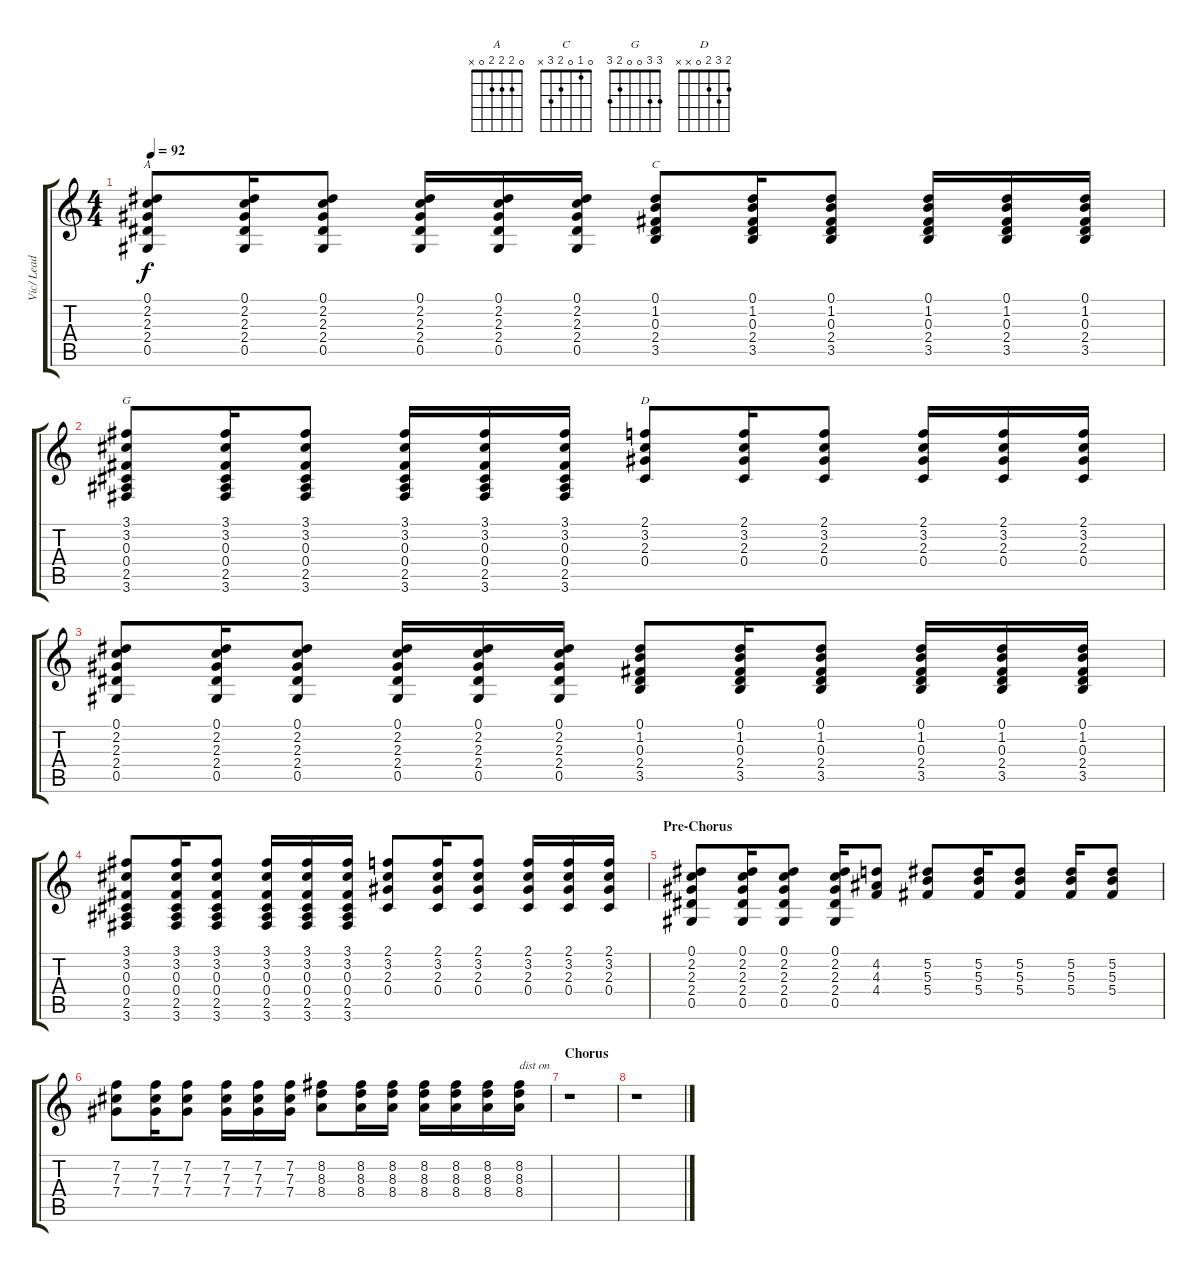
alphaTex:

\track ("Vic/ Lead" "Vic/ Lead") {instrument acousticguitarsteel}
\staff {score tabs}
\tuning (Eb4 Bb3 Gb3 Db3 Ab2 Eb2) {hide}
\chord ("A" 0 2 2 2 0 x)
\chord ("C" 0 1 0 2 3 x)
\chord ("G" 3 3 0 0 2 3)
\chord ("D" 2 3 2 0 x x)
\ts (4 4)
\tempo 92
\clef g2
\ks c
(0.1 2.2 2.3 2.4 0.5).8{ch "A" dy f} (0.1 2.2 2.3 2.4 0.5).16 (0.1 2.2 2.3 2.4 0.5).8 (0.1 2.2 2.3 2.4 0.5).16 (0.1 2.2 2.3 2.4 0.5).16 (0.1 2.2 2.3 2.4 0.5).16 (0.1 1.2 0.3 2.4 3.5).8{ch "C"} (0.1 1.2 0.3 2.4 3.5).16 (0.1 1.2 0.3 2.4 3.5).8 (0.1 1.2 0.3 2.4 3.5).16 (0.1 1.2 0.3 2.4 3.5).16 (0.1 1.2 0.3 2.4 3.5).16 |
(3.1 3.2 0.3 0.4 2.5 3.6).8{ch "G"} (3.1 3.2 0.3 0.4 2.5 3.6).16 (3.1 3.2 0.3 0.4 2.5 3.6).8 (3.1 3.2 0.3 0.4 2.5 3.6).16 (3.1 3.2 0.3 0.4 2.5 3.6).16 (3.1 3.2 0.3 0.4 2.5 3.6).16 (2.1 3.2 2.3 0.4).8{ch "D"} (2.1 3.2 2.3 0.4).16 (2.1 3.2 2.3 0.4).8 (2.1 3.2 2.3 0.4).16 (2.1 3.2 2.3 0.4).16 (2.1 3.2 2.3 0.4).16 |
(0.1 2.2 2.3 2.4 0.5).8 (0.1 2.2 2.3 2.4 0.5).16 (0.1 2.2 2.3 2.4 0.5).8 (0.1 2.2 2.3 2.4 0.5).16 (0.1 2.2 2.3 2.4 0.5).16 (0.1 2.2 2.3 2.4 0.5).16 (0.1 1.2 0.3 2.4 3.5).8 (0.1 1.2 0.3 2.4 3.5).16 (0.1 1.2 0.3 2.4 3.5).8 (0.1 1.2 0.3 2.4 3.5).16 (0.1 1.2 0.3 2.4 3.5).16 (0.1 1.2 0.3 2.4 3.5).16 |
(3.1 3.2 0.3 0.4 2.5 3.6).8 (3.1 3.2 0.3 0.4 2.5 3.6).16 (3.1 3.2 0.3 0.4 2.5 3.6).8 (3.1 3.2 0.3 0.4 2.5 3.6).16 (3.1 3.2 0.3 0.4 2.5 3.6).16 (3.1 3.2 0.3 0.4 2.5 3.6).16 (2.1 3.2 2.3 0.4).8 (2.1 3.2 2.3 0.4).16 (2.1 3.2 2.3 0.4).8 (2.1 3.2 2.3 0.4).16 (2.1 3.2 2.3 0.4).16 (2.1 3.2 2.3 0.4).16 |
\section ("" "Pre-Chorus")
(0.1 2.2 2.3 2.4 0.5).8 (0.1 2.2 2.3 2.4 0.5).16 (0.1 2.2 2.3 2.4 0.5).8 (0.1 2.2 2.3 2.4 0.5).16 (4.2 4.3 4.4).8 (5.2 5.3 5.4).8 (5.2 5.3 5.4).16 (5.2 5.3 5.4).8 (5.2 5.3 5.4).16 (5.2 5.3 5.4).8 |
(7.2 7.3 7.4).8 (7.2 7.3 7.4).16 (7.2 7.3 7.4).8 (7.2 7.3 7.4).16 (7.2 7.3 7.4).16 (7.2 7.3 7.4).16 (8.2 8.3 8.4).8 (8.2 8.3 8.4).16 (8.2 8.3 8.4).16 (8.2 8.3 8.4).16 (8.2 8.3 8.4).16 (8.2 8.3 8.4).16 (8.2 8.3 8.4).16{txt "dist on" volume 10 instrument distortionguitar} |
\section ("" "Chorus")
r.1 |
r.1
